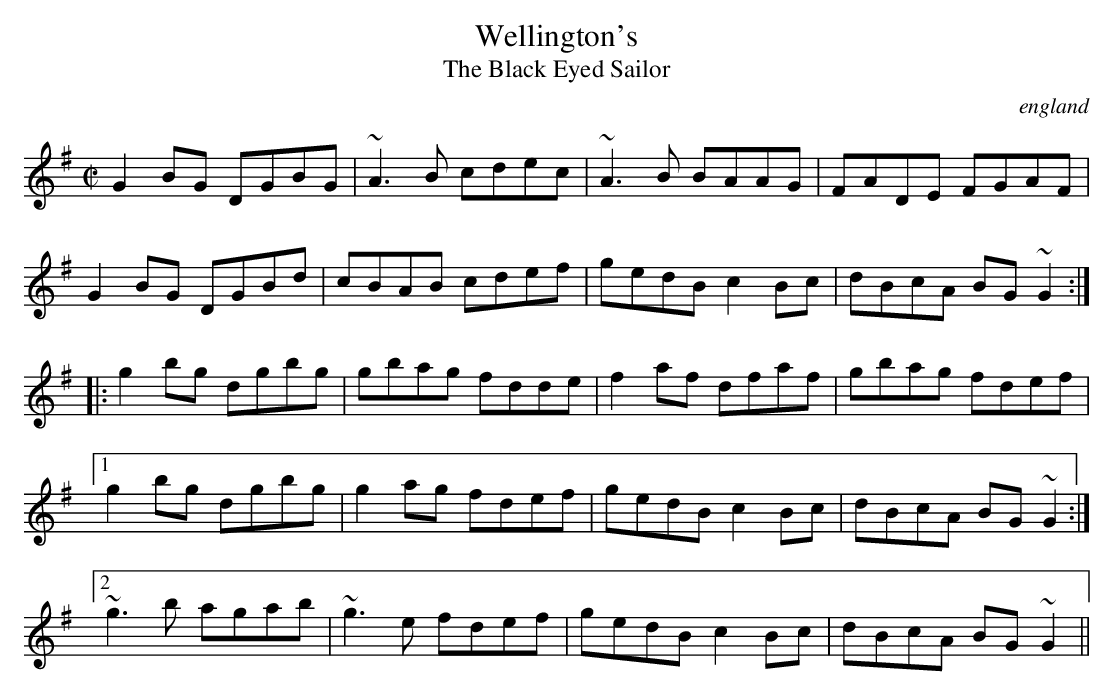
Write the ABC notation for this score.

X:1
T:Wellington's
T:Black Eyed Sailor, The
O:england
M:C|
K:G
G2BG DGBG|~A3B cdec|~A3B BAAG|FADE FGAF|
G2BG DGBd|cBAB cdef|gedB c2Bc|dBcA BG~G2:|
|:g2bg dgbg|gbag fdde|f2af dfaf|gbag fdef|
[1 g2bg dgbg|g2ag fdef|gedB c2Bc|dBcA BG~G2:|
[2 ~g3b agab|~g3e fdef|gedB c2Bc|dBcA BG~G2||
